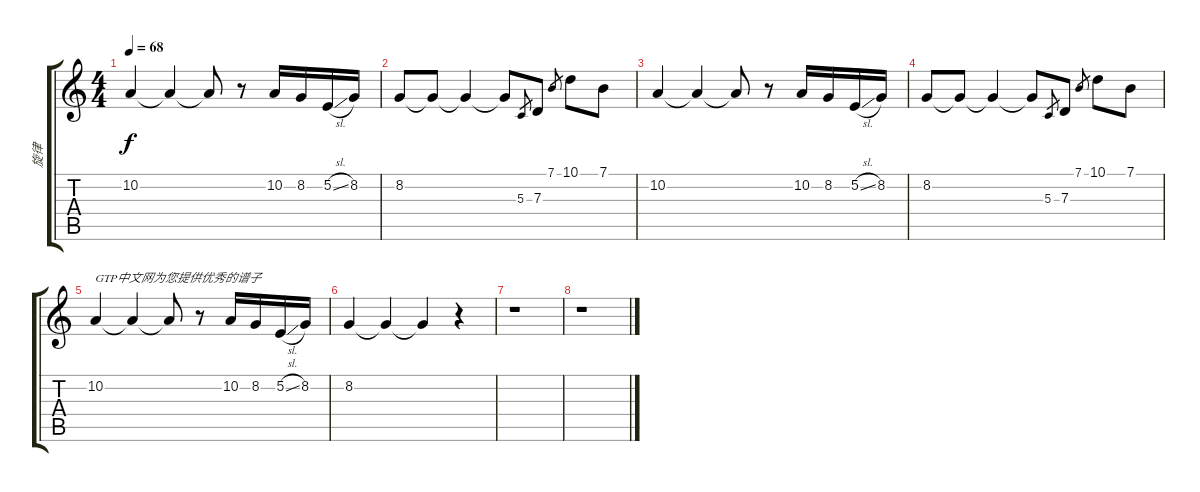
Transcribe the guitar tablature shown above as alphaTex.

\track ("旋律" "旋律") {instrument stringensemble1}
\staff {score tabs}
\tuning (E4 B3 G3 D3 A2 E2) {hide}
\ts (4 4)
\tempo 68
\clef g2
\ks c
10.2.4{dy f} 10.2{t}.4 10.2{t}.8 r.8 10.2.16 8.2.16 5.2{sl}.16 8.2.16 |
8.2.8 8.2{t}.8 8.2{t}.4 8.2{t}.8 5.3.8{gr} 7.3.8 7.1.8{gr} 10.1.8 7.1.8 |
10.2.4 10.2{t}.4 10.2{t}.8 r.8 10.2.16 8.2.16 5.2{sl}.16 8.2.16 |
8.2.8 8.2{t}.8 8.2{t}.4 8.2{t}.8 5.3.8{gr} 7.3.8 7.1.8{gr} 10.1.8 7.1.8 |
10.2.4{txt "GTP中文网为您提供优秀的谱子"} 10.2{t}.4 10.2{t}.8 r.8 10.2.16 8.2.16 5.2{sl}.16 8.2.16 |
8.2.4 8.2{t}.4 8.2{t}.4 r.4 |
r.1 |
r.1
